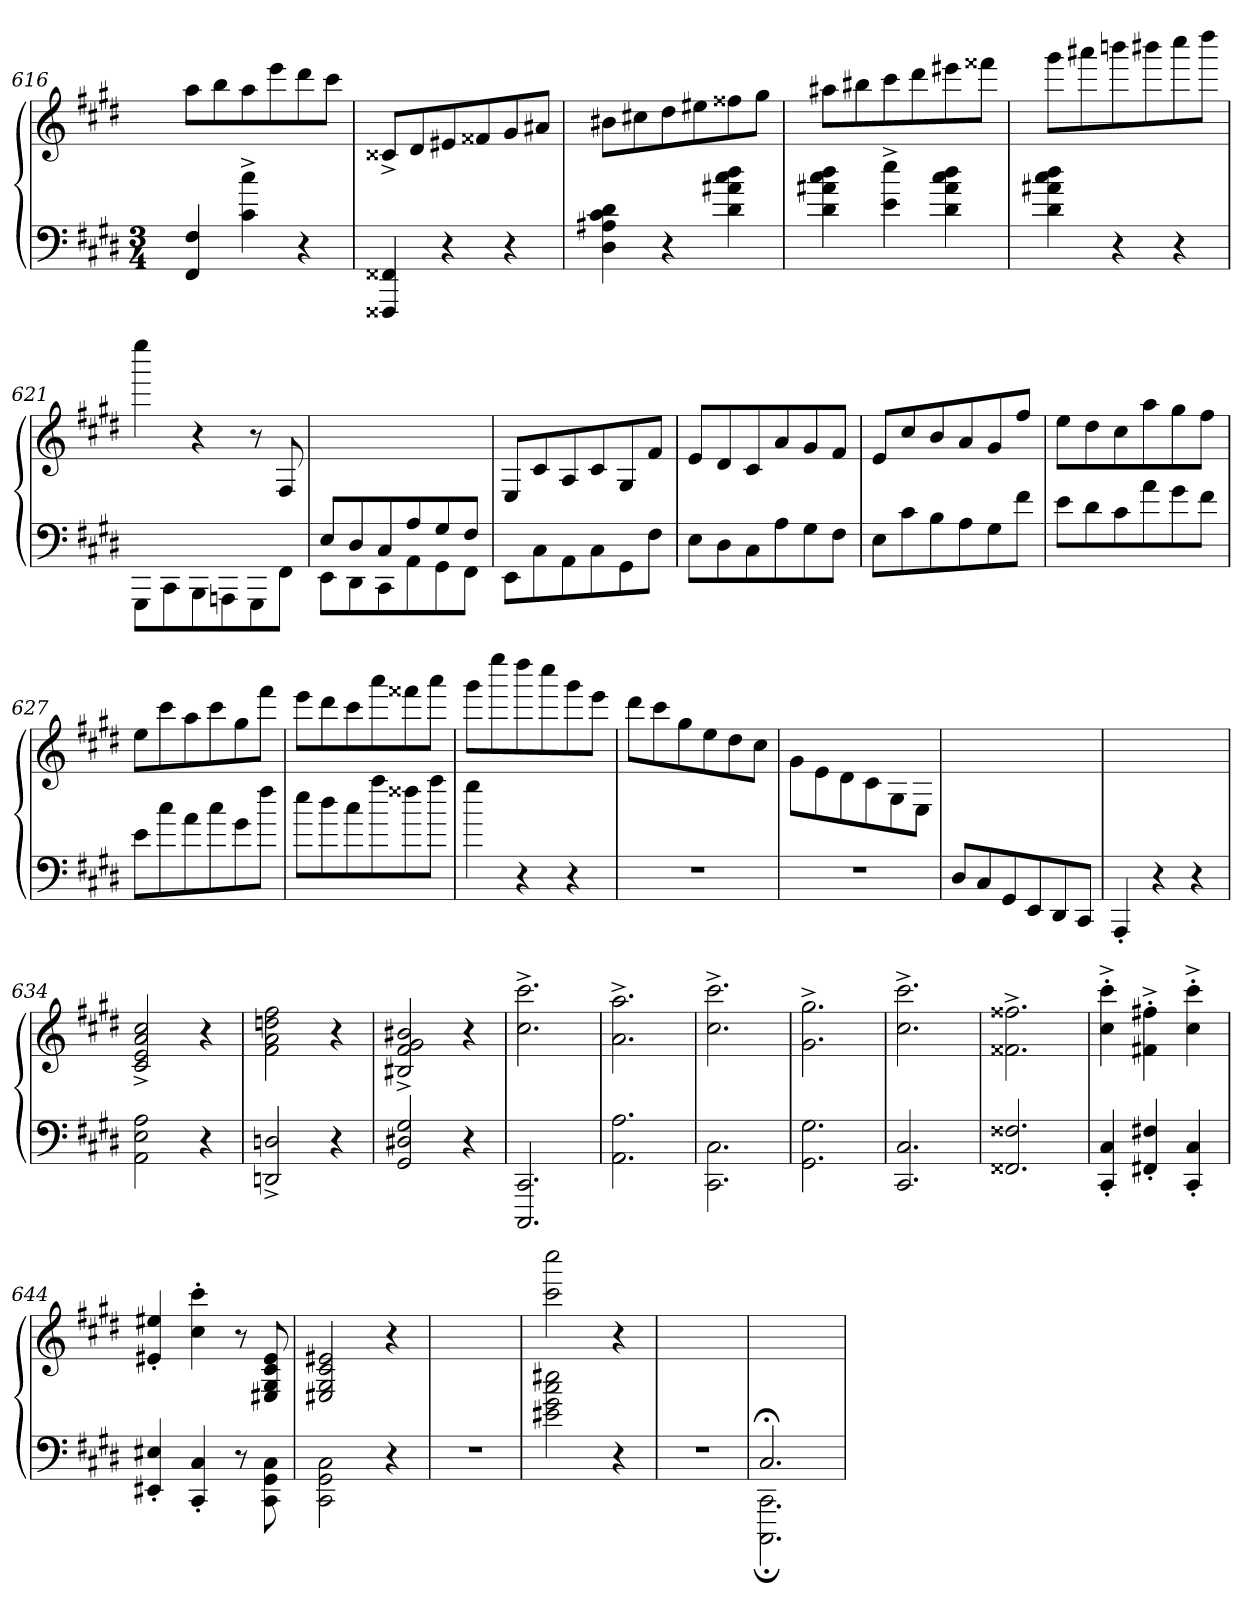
**kern	**kern
*part2	*part1
*staff2	*staff1
*	*I""Piano
*clefF4	*clefG2
*k[f#c#g#d#]	*k[f#c#g#d#]
*M3/4	*
=616	=616
4FF#/ 4F#/	8aa\L
.	8bb\
4c#\^> 4cc#\^>	8aa\
.	8eee\
4r	8ddd#\
.	8ccc#\J
=617	=617
4FFF##X/ 4FF##X/	8c##X^>/L
.	8d#/
4r	8e#X/
.	8f##X/
4r	8g#/
.	8a#X/J
=618	=618
4D#\ 4A#X\ 4c#\ 4d#\	8b#X\L
.	8cc#X\
4r	8dd#\
.	8ee#X\
4d#\ 4a#\ 4cc#\ 4dd#\	8ff##X\
.	8gg#\J
=619	=619
4d#\ 4a#X\ 4cc#\ 4dd#\	8aa#X\L
.	8bb#X\
4e\^> 4ee\^>	8ccc#\
.	8ddd#\
4d#\ 4a#\ 4cc#\ 4dd#\	8eee#X\
.	8fff##X\J
=620	=620
4d#\ 4a#X\ 4cc#\ 4dd#\	8ggg#\L
.	8aaa#X\
4r	8bbbn\
.	8bbb#X\
4r	8cccc#\
.	8dddd#\J
=621	=621
8GGG#\L	4eeee\
8CC#\	.
8BBB\	4r
8AAAn\	.
8GGG#\	8r
8FF#\J	8F#/
=622	=622
*^	*
8E/L	8EE\L	2.r
8D#/	8DD#\	.
8C#/	8CC#\	.
8A/	8AA\	.
8G#/	8GG#\	.
8F#/J	8FF#\J	.
*v	*v	*
=623	=623
8EE\L	8E/L
8C#\	8c#/
8AA\	8A/
8C#\	8c#/
8GG#\	8G#/
8F#\J	8f#/J
=624	=624
8E\L	8e/L
8D#\	8d#/
8C#\	8c#/
8A\	8a/
8G#\	8g#/
8F#\J	8f#/J
=625	=625
8E\L	8e/L
8c#\	8cc#/
8B\	8b/
8A\	8a/
8G#\	8g#/
8f#\J	8ff#/J
=626	=626
8e\L	8ee\L
8d#\	8dd#\
8c#\	8cc#\
8a\	8aa\
8g#\	8gg#\
8f#\J	8ff#\J
=627	=627
8e\L	8ee\L
8cc#\	8ccc#\
8a\	8aa\
8cc#\	8ccc#\
8g#\	8gg#\
8ff#\J	8fff#\J
=628	=628
8ee\L	8eee\L
8dd#\	8ddd#\
8cc#\	8ccc#\
8aa\	8aaa\
8ff##X\	8fff##X\
8aa\J	8aaa\J
=629	=629
4gg#\	8ggg#\L
.	8eeee\
4r	8dddd#\
.	8cccc#\
4r	8ggg#\
.	8eee\J
=630	=630
2.r	8ddd#\L
.	8ccc#\
.	8gg#\
.	8ee\
.	8dd#\
.	8cc#\J
=631	=631
2.r	8g#\L
.	8e\
.	8d#\
.	8c#\
.	8G#\
.	8E\J
=632	=632
8D#/L	2.r
8C#/	.
8GG#/	.
8EE/	.
8DD#/	.
8CC#/J	.
=633	=633
4AAA'>/	2.r
4r	.
4r	.
=634	=634
2AA\ 2E\ 2A\	2c#/^> 2e/^> 2a/^> 2cc#/^>
4r	4r
=635	=635
2DDn/^> 2Dn/^>	2f#\ 2a\ 2ddn\ 2ff#\
4r	4r
=636	=636
2GG#/ 2D#X/ 2G#/	2B#X/^> 2f#/^> 2g#/^> 2b#X/^>
4r	4r
=637	=637
2.CCC#/ 2.CC#/	2.cc#\^> 2.ccc#\^>
=638	=638
2.AA\ 2.A\	2.a\^> 2.aa\^>
=639	=639
2.CC#\ 2.C#\	2.cc#\^> 2.ccc#\^>
=640	=640
2.GG#\ 2.G#\	2.g#\^> 2.gg#\^>
=641	=641
2.CC#/ 2.C#/	2.cc#\^> 2.ccc#\^>
=642	=642
2.FF##X/ 2.F##X/	2.f##X\^> 2.ff##X\^>
=643	=643
4CC#/'> 4C#/'>	4cc#\'>^> 4ccc#\'>^>
4FF#X/'> 4F#X/'>	4f#X\'>^> 4ff#X\'>^>
4CC#/'> 4C#/'>	4cc#\'>^> 4ccc#\'>^>
=644	=644
4EE#X/'> 4E#X/'>	4e#X/'> 4ee#X/'>
4CC#/'> 4C#/'>	4cc#\'> 4ccc#\'>
8r	8r
8CC#\ 8GG#\ 8C#\	8E#/ 8G#/ 8c#/ 8e#/
=645	=645
2CC#\ 2GG#\ 2C#\	2E#X/ 2G#/ 2c#/ 2e#X/
4r	4r
=646	=646
2.r	2.r
=647	=647
2e#X\ 2g#\ 2cc#\ 2ee#X\	2ccc#\ 2cccc#\
4r	4r
=648	=648
2.r	2.r
=649	=649
*^	*
2.CCC#\;< 2.CC#\;<	2.C#;</	2.r
*v	*v	*
=	=
*-	*-
